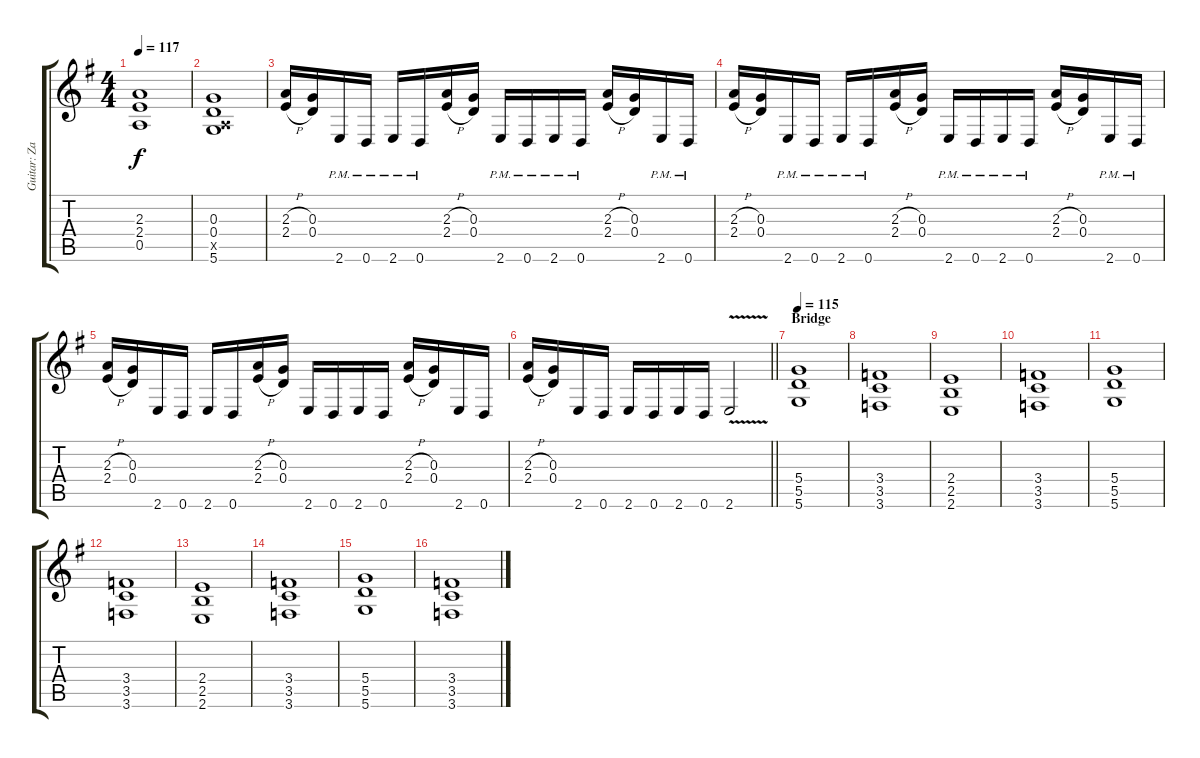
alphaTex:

\track ("Guitar: Zakk" "Guitar: Za") {instrument distortionguitar}
\staff {score tabs}
\tuning (E4 B3 G3 D3 A2 D2) {hide}
\ts (4 4)
\tempo 117
\clef g2
\ks g
(2.3 2.4 0.5).1{dy f} |
(0.3 0.4 0.5{x} 5.6).1 |
(2.3{h} 2.4{h}).16 (0.3 0.4).16 2.6{pm}.16 0.6{pm}.16 2.6{pm}.16 0.6{pm}.16 (2.3{h} 2.4{h}).16 (0.3 0.4).16 2.6{pm}.16 0.6{pm}.16 2.6{pm}.16 0.6{pm}.16 (2.3{h} 2.4{h}).16 (0.3 0.4).16 2.6{pm}.16 0.6{pm}.16 |
(2.3{h} 2.4{h}).16 (0.3 0.4).16 2.6{pm}.16 0.6{pm}.16 2.6{pm}.16 0.6{pm}.16 (2.3{h} 2.4{h}).16 (0.3 0.4).16 2.6{pm}.16 0.6{pm}.16 2.6{pm}.16 0.6{pm}.16 (2.3{h} 2.4{h}).16 (0.3 0.4).16 2.6{pm}.16 0.6{pm}.16 |
(2.3{h} 2.4{h}).16 (0.3 0.4).16 2.6.16 0.6.16 2.6.16 0.6.16 (2.3{h} 2.4{h}).16 (0.3 0.4).16 2.6.16 0.6.16 2.6.16 0.6.16 (2.3{h} 2.4{h}).16 (0.3 0.4).16 2.6.16 0.6.16 |
\barLineRight lightlight
(2.3{h} 2.4{h}).16 (0.3 0.4).16 2.6.16 0.6.16 2.6.16 0.6.16 2.6.16 0.6.16 2.6{v}.2 |
\section ("" "Bridge")
\tempo 115
(5.4 5.5 5.6).1 |
(3.4 3.5 3.6).1 |
(2.4 2.5 2.6).1 |
(3.4 3.5 3.6).1 |
(5.4 5.5 5.6).1 |
(3.4 3.5 3.6).1 |
(2.4 2.5 2.6).1 |
(3.4 3.5 3.6).1 |
(5.4 5.5 5.6).1 |
(3.4 3.5 3.6).1
